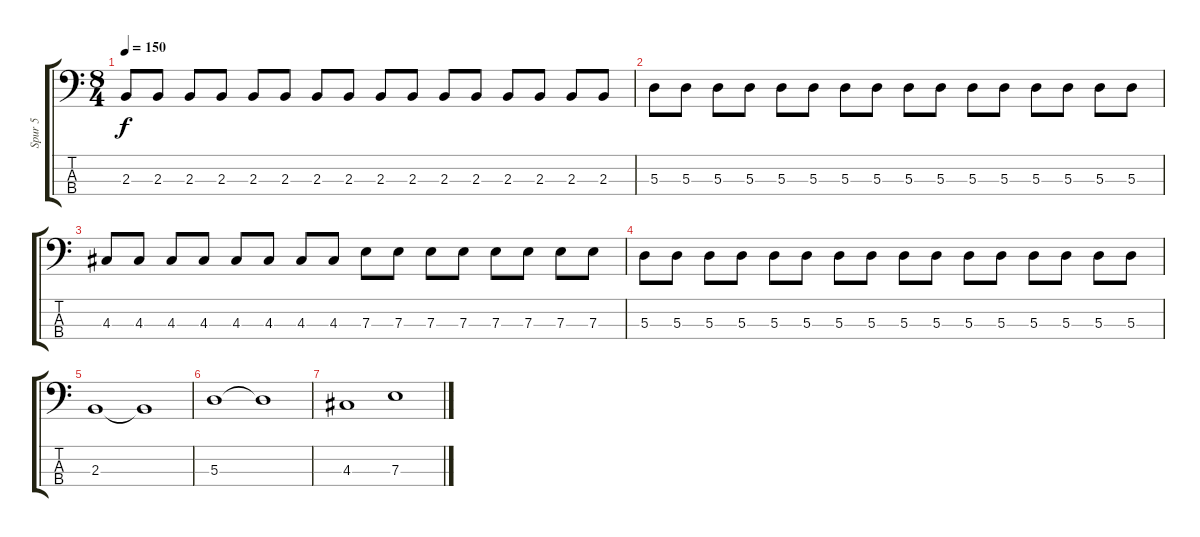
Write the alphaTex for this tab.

\track ("Spur 5" "Spur 5") {instrument electricbassfinger}
\staff {score tabs}
\tuning (G2 D2 A1 E1) {hide}
\ts (8 4)
\tempo 150
\clef f4
\ks c
2.3.8{dy f} 2.3.8 2.3.8 2.3.8 2.3.8 2.3.8 2.3.8 2.3.8 2.3.8 2.3.8 2.3.8 2.3.8 2.3.8 2.3.8 2.3.8 2.3.8 |
5.3.8 5.3.8 5.3.8 5.3.8 5.3.8 5.3.8 5.3.8 5.3.8 5.3.8 5.3.8 5.3.8 5.3.8 5.3.8 5.3.8 5.3.8 5.3.8 |
4.3.8 4.3.8 4.3.8 4.3.8 4.3.8 4.3.8 4.3.8 4.3.8 7.3.8 7.3.8 7.3.8 7.3.8 7.3.8 7.3.8 7.3.8 7.3.8 |
5.3.8 5.3.8 5.3.8 5.3.8 5.3.8 5.3.8 5.3.8 5.3.8 5.3.8 5.3.8 5.3.8 5.3.8 5.3.8 5.3.8 5.3.8 5.3.8 |
2.3.1 2.3{t}.1 |
5.3.1 5.3{t}.1 |
4.3.1 7.3.1
